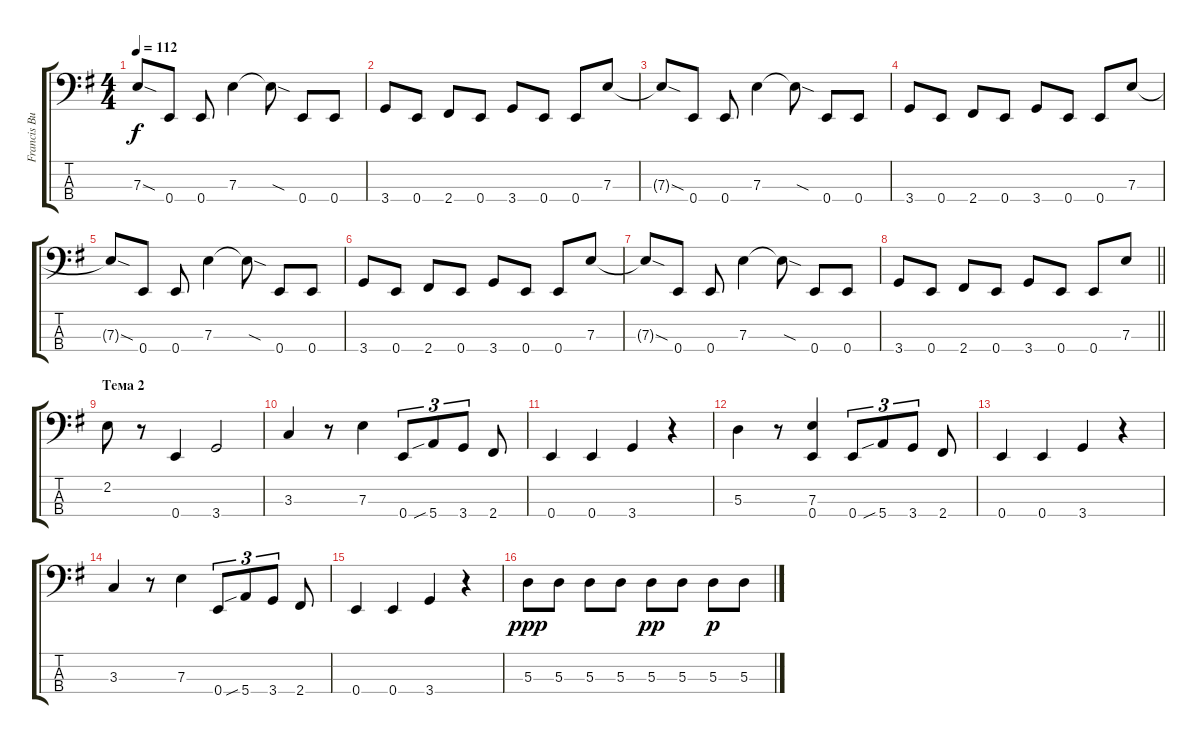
\track ("Francis Buchholz" "Francis Bu") {instrument electricbassfinger}
\staff {score tabs}
\tuning (G2 D2 A1 E1) {hide}
\ts (4 4)
\tempo 112
\clef f4
\ks eminor
7.3{sod t}.8{dy f} 0.4.8 0.4.8 7.3.4 7.3{sod t}.8 0.4.8 0.4.8 |
3.4.8 0.4.8 2.4.8 0.4.8 3.4.8 0.4.8 0.4.8 7.3.8 |
7.3{sod t}.8 0.4.8 0.4.8 7.3.4 7.3{sod t}.8 0.4.8 0.4.8 |
3.4.8 0.4.8 2.4.8 0.4.8 3.4.8 0.4.8 0.4.8 7.3.8 |
7.3{sod t}.8 0.4.8 0.4.8 7.3.4 7.3{sod t}.8 0.4.8 0.4.8 |
3.4.8 0.4.8 2.4.8 0.4.8 3.4.8 0.4.8 0.4.8 7.3.8 |
7.3{sod t}.8 0.4.8 0.4.8 7.3.4 7.3{sod t}.8 0.4.8 0.4.8 |
\barLineRight lightlight
3.4.8 0.4.8 2.4.8 0.4.8 3.4.8 0.4.8 0.4.8 7.3.8 |
\section ("" "Тема 2")
2.2.8 r.8 0.4.4 3.4.2 |
3.3.4 r.8 7.3.4 0.4.8{tu (3 2)} 5.4{sib}.8{tu (3 2)} 3.4.8{tu (3 2)} 2.4.8 |
0.4.4 0.4.4 3.4.4 r.4 |
5.3.4 r.8 (7.3 0.4).4 0.4.8{tu (3 2)} 5.4{sib}.8{tu (3 2)} 3.4.8{tu (3 2)} 2.4.8 |
0.4.4 0.4.4 3.4.4 r.4 |
3.3.4 r.8 7.3.4 0.4.8{tu (3 2)} 5.4{sib}.8{tu (3 2)} 3.4.8{tu (3 2)} 2.4.8 |
0.4.4 0.4.4 3.4.4 r.4 |
5.3.8{dy ppp} 5.3.8 5.3.8 5.3.8 5.3.8{dy pp} 5.3.8 5.3.8{dy p} 5.3.8
